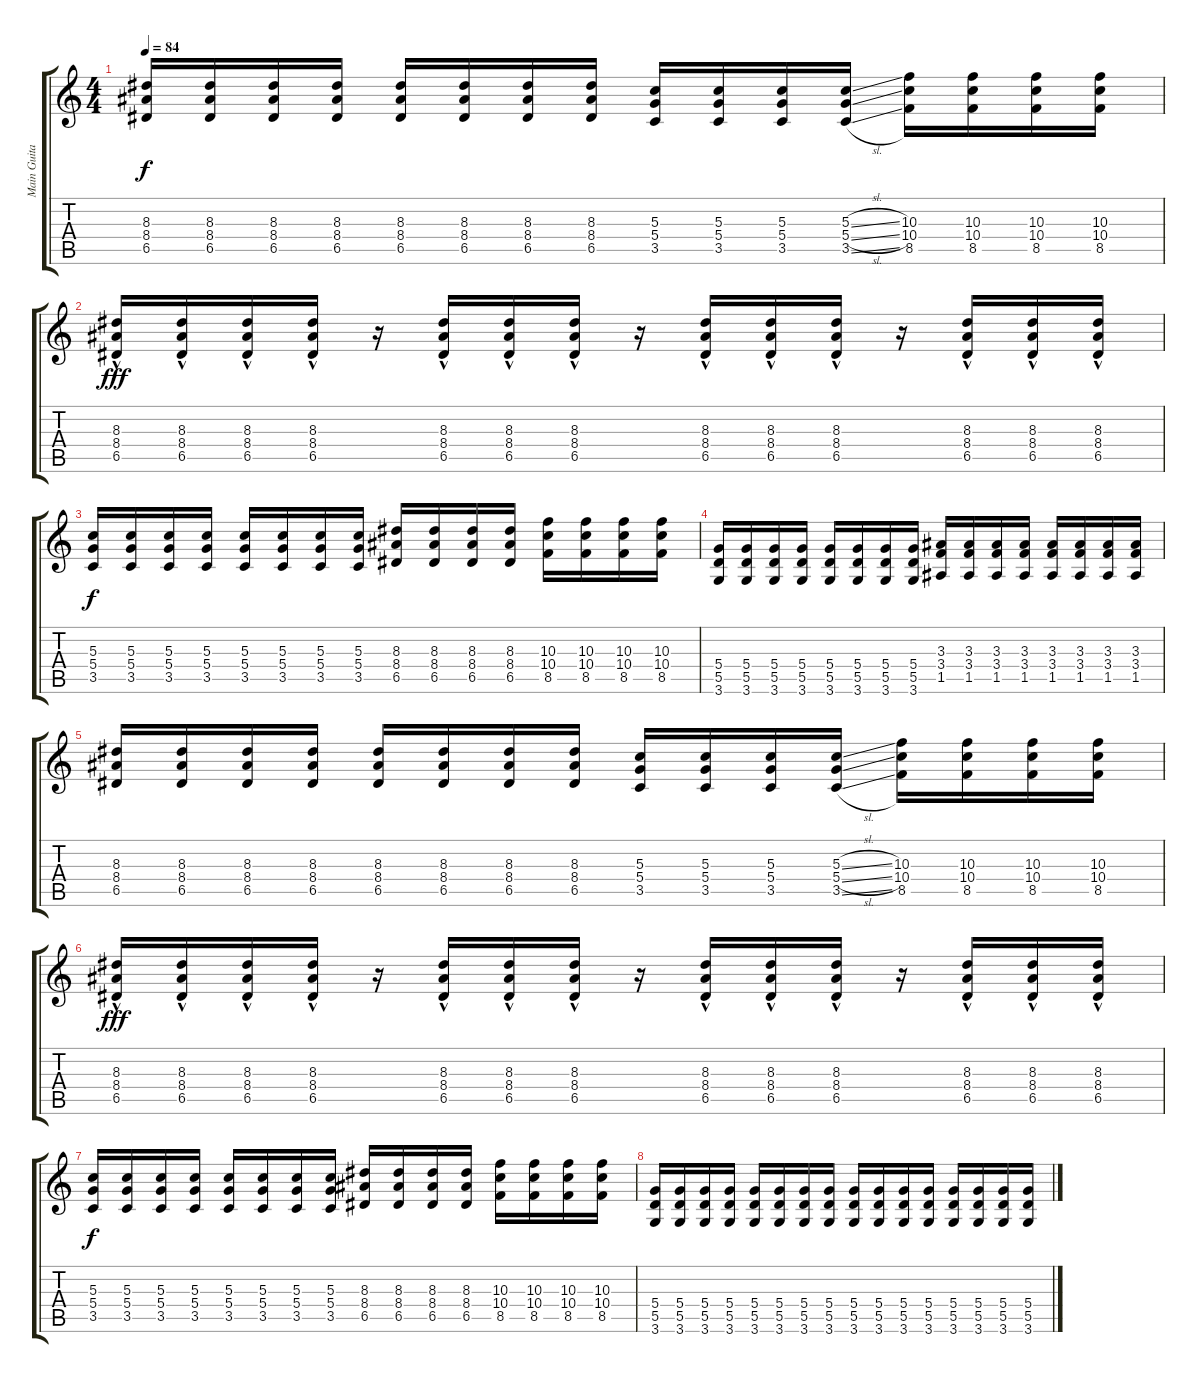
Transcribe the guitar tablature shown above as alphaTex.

\track ("Main Guitar" "Main Guita") {instrument overdrivenguitar}
\staff {score tabs}
\tuning (E4 B3 G3 D3 A2 E2) {hide}
\ts (4 4)
\tempo 84
\clef g2
\ks c
(8.3 8.4 6.5).16{dy f} (8.3 8.4 6.5).16 (8.3 8.4 6.5).16 (8.3 8.4 6.5).16 (8.3 8.4 6.5).16 (8.3 8.4 6.5).16 (8.3 8.4 6.5).16 (8.3 8.4 6.5).16 (5.3 5.4 3.5).16 (5.3 5.4 3.5).16 (5.3 5.4 3.5).16 (5.3{sl} 5.4{sl} 3.5{sl}).16 (10.3 10.4 8.5).16 (10.3 10.4 8.5).16 (10.3 10.4 8.5).16 (10.3 10.4 8.5).16 |
(8.3{hac} 8.4{hac} 6.5{hac}).16{dy fff} (8.3{hac} 8.4{hac} 6.5{hac}).16 (8.3{hac} 8.4{hac} 6.5{hac}).16 (8.3{hac} 8.4{hac} 6.5{hac}).16 r.16 (8.3{hac} 8.4{hac} 6.5{hac}).16 (8.3{hac} 8.4{hac} 6.5{hac}).16 (8.3{hac} 8.4{hac} 6.5{hac}).16 r.16 (8.3{hac} 8.4{hac} 6.5{hac}).16 (8.3{hac} 8.4{hac} 6.5{hac}).16 (8.3{hac} 8.4{hac} 6.5{hac}).16 r.16 (8.3{hac} 8.4{hac} 6.5{hac}).16 (8.3{hac} 8.4{hac} 6.5{hac}).16 (8.3{hac} 8.4{hac} 6.5{hac}).16 |
(5.3 5.4 3.5).16{dy f} (5.3 5.4 3.5).16 (5.3 5.4 3.5).16 (5.3 5.4 3.5).16 (5.3 5.4 3.5).16 (5.3 5.4 3.5).16 (5.3 5.4 3.5).16 (5.3 5.4 3.5).16 (8.3 8.4 6.5).16 (8.3 8.4 6.5).16 (8.3 8.4 6.5).16 (8.3 8.4 6.5).16 (10.3 10.4 8.5).16 (10.3 10.4 8.5).16 (10.3 10.4 8.5).16 (10.3 10.4 8.5).16 |
(5.4 5.5 3.6).16 (5.4 5.5 3.6).16 (5.4 5.5 3.6).16 (5.4 5.5 3.6).16 (5.4 5.5 3.6).16 (5.4 5.5 3.6).16 (5.4 5.5 3.6).16 (5.4 5.5 3.6).16 (3.3 3.4 1.5).16 (3.3 3.4 1.5).16 (3.3 3.4 1.5).16 (3.3 3.4 1.5).16 (3.3 3.4 1.5).16 (3.3 3.4 1.5).16 (3.3 3.4 1.5).16 (3.3 3.4 1.5).16 |
(8.3 8.4 6.5).16 (8.3 8.4 6.5).16 (8.3 8.4 6.5).16 (8.3 8.4 6.5).16 (8.3 8.4 6.5).16 (8.3 8.4 6.5).16 (8.3 8.4 6.5).16 (8.3 8.4 6.5).16 (5.3 5.4 3.5).16 (5.3 5.4 3.5).16 (5.3 5.4 3.5).16 (5.3{sl} 5.4{sl} 3.5{sl}).16 (10.3 10.4 8.5).16 (10.3 10.4 8.5).16 (10.3 10.4 8.5).16 (10.3 10.4 8.5).16 |
(8.3{hac} 8.4{hac} 6.5{hac}).16{dy fff} (8.3{hac} 8.4{hac} 6.5{hac}).16 (8.3{hac} 8.4{hac} 6.5{hac}).16 (8.3{hac} 8.4{hac} 6.5{hac}).16 r.16 (8.3{hac} 8.4{hac} 6.5{hac}).16 (8.3{hac} 8.4{hac} 6.5{hac}).16 (8.3{hac} 8.4{hac} 6.5{hac}).16 r.16 (8.3{hac} 8.4{hac} 6.5{hac}).16 (8.3{hac} 8.4{hac} 6.5{hac}).16 (8.3{hac} 8.4{hac} 6.5{hac}).16 r.16 (8.3{hac} 8.4{hac} 6.5{hac}).16 (8.3{hac} 8.4{hac} 6.5{hac}).16 (8.3{hac} 8.4{hac} 6.5{hac}).16 |
(5.3 5.4 3.5).16{dy f} (5.3 5.4 3.5).16 (5.3 5.4 3.5).16 (5.3 5.4 3.5).16 (5.3 5.4 3.5).16 (5.3 5.4 3.5).16 (5.3 5.4 3.5).16 (5.3 5.4 3.5).16 (8.3 8.4 6.5).16 (8.3 8.4 6.5).16 (8.3 8.4 6.5).16 (8.3 8.4 6.5).16 (10.3 10.4 8.5).16 (10.3 10.4 8.5).16 (10.3 10.4 8.5).16 (10.3 10.4 8.5).16 |
(5.4 5.5 3.6).16 (5.4 5.5 3.6).16 (5.4 5.5 3.6).16 (5.4 5.5 3.6).16 (5.4 5.5 3.6).16 (5.4 5.5 3.6).16 (5.4 5.5 3.6).16 (5.4 5.5 3.6).16 (5.4 5.5 3.6).16 (5.4 5.5 3.6).16 (5.4 5.5 3.6).16 (5.4 5.5 3.6).16 (5.4 5.5 3.6).16 (5.4 5.5 3.6).16 (5.4 5.5 3.6).16 (5.4 5.5 3.6).16
